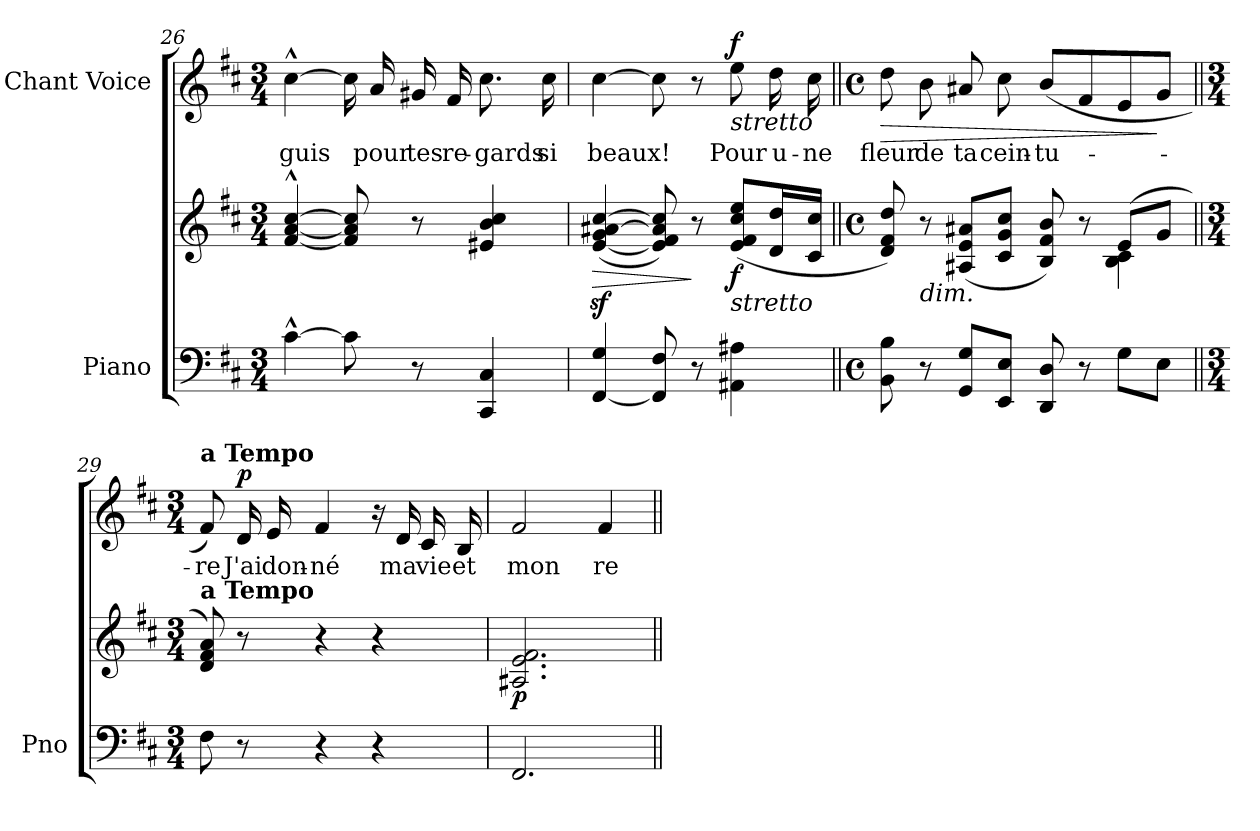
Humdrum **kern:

**kern	**kern	**dynam	**kern	**text	**dynam
*part2	*part2	*part2	*part1	*part1	*part1
*staff3	*staff2	*staff2/3	*staff1	*staff1	*staff1
*I"Piano	*	*	*I"Chant Voice	*	*
*I'Pno	*	*	*	*	*
*clefF4	*clefG2	*	*clefG2	*	*
*k[f#c#]	*k[f#c#]	*	*k[f#c#]	*	*
*M3/4	*M3/4	*	*M3/4	*	*
=26	=26	=26	=26	=26	=26
!	!	!	!	!LO:LY:b	!
[4c#^^\	[4f#/^^ [4a/^^ [4cc#/^^	.	[4cc#^^\	-guis	.
8c#\]	8f#/] 8a/] 8cc#/]	.	16cc#\]	.	.
!	!	!	!	!LO:LY:b	!
.	.	.	16a/	pour	.
!	!	!	!	!LO:LY:b	!
8r	8r	.	16g#X/	tes	.
!	!	!	!	!LO:LY:b	!
.	.	.	16f#/	re-	.
!	!	!	!	!LO:LY:b	!
4CC#/ 4C#/	4e#X/ 4b/ 4cc#/	.	8.cc#\	-gards	.
!	!	!	!	!LO:LY:b	!
.	.	.	16cc#\	si	.
!!LO:LB:g=z
=27	=27	=27	=27	=27	=27
!	!	!LO:HP:b	!	!LO:LY:b	!
[4FF#/ 4G/	(<[4e/z< 4g/z< [>4a#X/z< [4cc#/z<	>	[4cc#\	beaux!	.
8FF#/] 8F#/	8e/] 8f#/ 8a#/] 8cc#/])	.	8cc#\]	.	.
8r	8r	]	8r	.	.
!	!	!	!LO:TX:b:i:t=stretto	!	!
!	!LO:TX:b:i:t=stretto	!	!	!	!
!	!	!LO:DY:b	!	!LO:LY:b	!LO:DY:a
4AA#X\ 4A#X\	(8e/ 8f#/ 8cc#/ 8ee/L	f	8ee\	Pour	f
!	!	!	!	!LO:LY:b	!
.	16d/ 16dd/L	.	16dd\	u-	.
!	!	!	!	!LO:LY:b	!
.	16c#/ 16cc#/JJ	.	16cc#\	-ne	.
=28||	=28||	=28||	=28||	=28||	=28||
*M4/4	*M4/4	*	*M4/4	*	*
*met(c)	*met(c)	*	*met(c)	*	*
*	*^	*	*	*	*
!	!	!	!	!	!LO:LY:b	!LO:HP:b
8BB\ 8B\	8d/ 8f#/ 8dd/)	2.ryy	.	8dd\	fleur	>
!	!LO:TX:b:i:t=dim.	!	!	!	!	!
!	!	!	!	!	!LO:LY:b	!
8r	8r	.	.	8b\	de	.
!	!	!	!	!	!LO:LY:b	!
8GG/ 8G/L	(8A#X/ 8e/ 8a#X/L	.	.	8a#X/	ta	.
!	!	!	!	!	!LO:LY:b	!
8EE/ 8E/J	8c#/ 8g/ 8cc#/J	.	.	8cc#\	cein-	.
!	!	!	!	!	!LO:LY:b	!
8DD/ 8D/	8B/ 8f#/ 8b/)	.	.	(8b/L	-tu-	.
8r	8r	.	.	8f#/	.	.
8G\L	(>8e/L	4B\ 4c#\	.	8e/	.	.
8E\J	8g/J	.	.	8g/J	.	]
*	*v	*v	*	*	*	*
=29||	=29||	=29||	=29||	=29||	=29||
*M3/4	*M3/4	*	*M3/4	*	*
!	!	!	!LO:TX:a:B:t=a Tempo	!	!
!	!LO:TX:a:B:t=a Tempo	!	!	!	!
!	!	!	!	!LO:LY:b	!
8F#\	8d/ 8f#/ 8a/)	.	8f#/)	-re	.
!	!	!	!	!LO:LY:b	!LO:DY:a
8r	8r	.	16d/	J'ai	p
!	!	!	!	!LO:LY:b	!
.	.	.	16e/	don-	.
!	!	!	!	!LO:LY:b	!
4r	4r	.	4f#/	-né	.
4r	4r	.	16r	.	.
!	!	!	!	!LO:LY:b	!
.	.	.	16d/	ma	.
!	!	!	!	!LO:LY:b	!
.	.	.	16c#/	vie	.
!	!	!	!	!LO:LY:b	!
.	.	.	16B/	et	.
=30	=30	=30	=30	=30	=30
!	!	!LO:DY:b	!	!LO:LY:b	!
2.FF#/	2.A#X/ 2.e/ 2.f#/	p	2f#/	mon	.
!	!	!	!	!LO:LY:b	!
.	.	.	4f#/	re-	.
=||	=||	=||	=||	=||	=||
*-	*-	*-	*-	*-	*-
